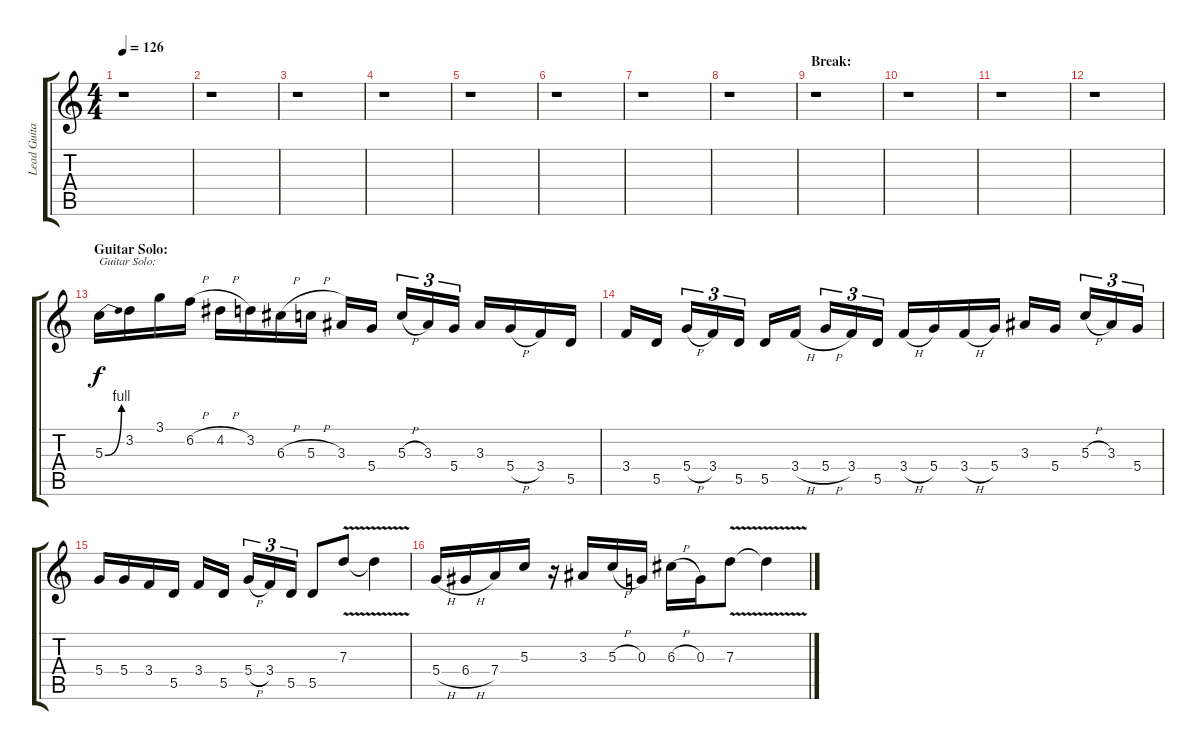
\track ("Lead Guitar" "Lead Guita") {instrument distortionguitar}
\staff {score tabs}
\tuning (E4 B3 G3 D3 A2 E2) {hide}
\ts (4 4)
\tempo 126
\clef g2
\ks c
r.1{dy f} |
r.1 |
r.1 |
r.1 |
r.1 |
r.1 |
r.1 |
r.1 |
\section ("" "Break:")
r.1 |
r.1 |
r.1 |
r.1 |
\section ("" "Guitar Solo:")
5.3{be (bend 0 0 60 4)}.16{txt "Guitar Solo:" instrument distortionguitar} 3.2.16 3.1.16 6.2{h}.16 4.2{h}.16 3.2.16 6.3{h}.16 5.3{h}.16 3.3.16 5.4.16 5.3{h}.16{tu (3 2)} 3.3.16{tu (3 2)} 5.4.16{tu (3 2)} 3.3.16 5.4{h}.16 3.4.16 5.5.16 |
3.4.16 5.5.16 5.4{h}.16{tu (3 2)} 3.4.16{tu (3 2)} 5.5.16{tu (3 2)} 5.5.16 3.4{h}.16 5.4{h}.16{tu (3 2)} 3.4.16{tu (3 2)} 5.5.16{tu (3 2)} 3.4{h}.16 5.4.16 3.4{h}.16 5.4.16 3.3.16 5.4.16 5.3{h}.16{tu (3 2)} 3.3.16{tu (3 2)} 5.4.16{tu (3 2)} |
5.4.16 5.4.16 3.4.16 5.5.16 3.4.16 5.5.16 5.4{h}.16{tu (3 2)} 3.4.16{tu (3 2)} 5.5.16{tu (3 2)} 5.5.8 7.3{v}.8 7.3{t}.4 |
5.4{h}.16 6.4{h}.16 7.4.16 5.3.16 r.16 3.3.16 5.3{h}.16 0.3.16 6.3{h}.16 0.3.16 7.3{v}.8 7.3{t}.4
